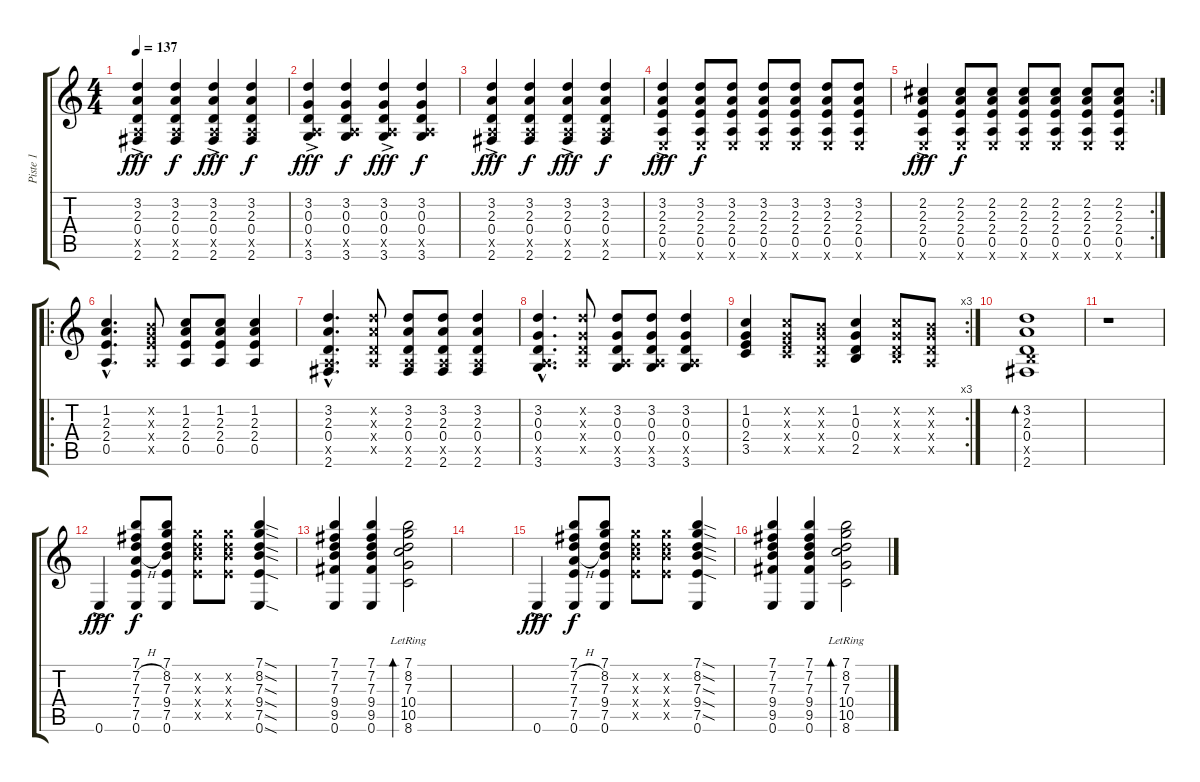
\track ("Piste 1" "Piste 1") {instrument acousticguitarnylon}
\staff {score tabs}
\tuning (E4 B3 G3 D3 A2 E2) {hide}
\ts (4 4)
\tempo 137
\clef g2
\ks c
(3.2 2.3 0.4{ac} 0.5{x} 2.6).4{dy fff} (3.2 2.3 0.4 0.5{x} 2.6).4{dy f} (3.2 2.3 0.4{ac} 0.5{x} 2.6).4{dy fff} (3.2 2.3 0.4 0.5{x} 2.6).4{dy f} |
(3.2 0.3 0.4{ac} 0.5{x} 3.6).4{dy fff} (3.2 0.3 0.4 0.5{x} 3.6).4{dy f} (3.2 0.3 0.4{ac} 0.5{x} 3.6).4{dy fff} (3.2 0.3 0.4 0.5{x} 3.6).4{dy f} |
(3.2 2.3 0.4{ac} 0.5{x} 2.6).4{dy fff} (3.2 2.3 0.4 0.5{x} 2.6).4{dy f} (3.2 2.3 0.4{ac} 0.5{x} 2.6).4{dy fff} (3.2 2.3 0.4 0.5{x} 2.6).4{dy f} |
(3.2 2.3 2.4 0.5{ac} 0.6{x}).4{dy fff} (3.2 2.3 2.4 0.5 0.6{x}).8{dy f} (3.2 2.3 2.4 0.5 0.6{x}).8 (3.2 2.3 2.4 0.5 0.6{x}).8 (3.2 2.3 2.4 0.5 0.6{x}).8 (3.2 2.3 2.4 0.5 0.6{x}).8 (3.2 2.3 2.4 0.5 0.6{x}).8 |
\rc 2
(2.2 2.3 2.4{ac} 0.5{ac} 0.6{x}).4{dy fff} (2.2 2.3 2.4 0.5 0.6{x}).8{dy f} (2.2 2.3 2.4 0.5 0.6{x}).8 (2.2 2.3 2.4 0.5 0.6{x}).8 (2.2 2.3 2.4 0.5 0.6{x}).8 (2.2 2.3 2.4 0.5 0.6{x}).8 (2.2 2.3 2.4 0.5 0.6{x}).8 |
\ro
(1.2{hac} 2.3{hac} 2.4{hac} 0.5{hac}).4{d} (0.2{x} 0.3{x} 2.4{x} 0.5{x}).8 (1.2 2.3 2.4 0.5).8 (1.2 2.3 2.4 0.5).8 (1.2 2.3 2.4 0.5).4 |
(3.2{hac} 2.3{hac} 0.4{hac} 0.5{hac x} 2.6{hac}).4{d} (3.2{x} 2.3{x} 0.4{x} 0.5{x}).8 (3.2 2.3 0.4 0.5{x} 2.6).8 (3.2 2.3 0.4 0.5{x} 2.6).8 (3.2 2.3 0.4 0.5{x} 2.6).4 |
(3.2{hac} 0.3{hac} 0.4{hac} 0.5{hac x} 3.6{hac}).4{d} (3.2{x} 0.3{x} 0.4{x} 0.5{x}).8 (3.2 0.3 0.4 0.5{x} 3.6).8 (3.2 0.3 0.4 0.5{x} 3.6).8 (3.2 0.3 0.4 0.5{x} 3.6).4 |
\rc 3
(1.2 0.3 2.4 3.5).4 (1.2{x} 0.3{x} 2.4{x} 3.5{x}).8 (0.2{x} 0.3{x} 0.4{x} 0.5{x}).8 (1.2 0.3 0.4 2.5).4 (1.2{x} 0.3{x} 0.4{x} 2.5{x}).8 (0.2{x} 0.3{x} 0.4{x} 0.5{x}).8 |
(3.2 2.3 0.4 2.5{x} 2.6).1{bd 480} |
r.1 |
0.6{ac}.4{dy fff} (7.1 7.2{h} 7.3 7.4{h} 7.5 0.6).8{dy f} (7.1 8.2 7.3 9.4 7.5 0.6).8 (8.2{x} 7.3{x} 9.4{x} 7.5{x}).8 (8.2{x} 7.3{x} 9.4{x} 7.5{x}).8 (7.1{sod} 8.2{sod} 7.3{sod} 9.4{sod} 7.5{sod} 0.6{sod}).4 |
(7.1 7.2 7.3 9.4 9.5 0.6).4 (7.1 7.2 7.3 9.4 9.5 0.6).4 (7.1{lr} 8.2{lr} 7.3{lr} 10.4{lr} 10.5{lr} 8.6{lr}).2{bd 240} |
|
0.6{ac}.4{dy fff} (7.1 7.2{h} 7.3 7.4{h} 7.5 0.6).8{dy f} (7.1 8.2 7.3 9.4 7.5 0.6).8 (8.2{x} 7.3{x} 9.4{x} 7.5{x}).8 (8.2{x} 7.3{x} 9.4{x} 7.5{x}).8 (7.1{sod} 8.2{sod} 7.3{sod} 9.4{sod} 7.5{sod} 0.6).4 |
(7.1 7.2 7.3 9.4 9.5 0.6).4 (7.1 7.2 7.3 9.4 9.5 0.6).4 (7.1{lr} 8.2{lr} 7.3{lr} 10.4{lr} 10.5{lr} 8.6{lr}).2{bd 240}
